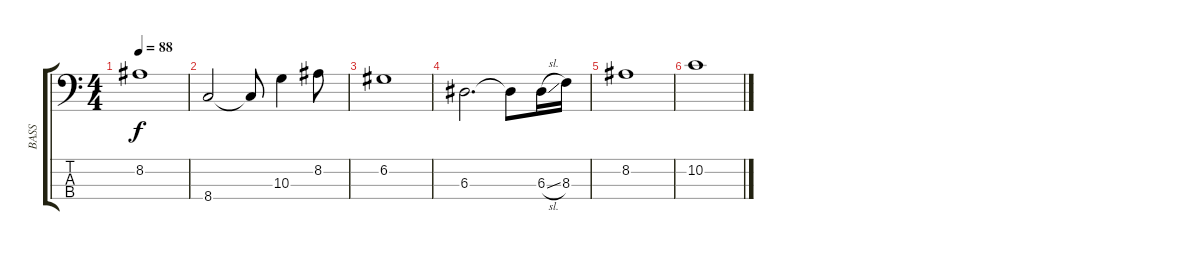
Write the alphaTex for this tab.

\track ("BASS" "BASS") {instrument electricbasspick}
\staff {score tabs}
\tuning (G2 D2 A1 E1) {hide}
\ts (4 4)
\tempo 88
\clef f4
\ks c
8.2.1{dy f} |
8.4.2 8.4{t}.8 10.3.4 8.2.8 |
6.2.1 |
6.3.2{d} 6.3{t}.8 6.3{sl}.16 8.3.16 |
8.2.1 |
10.2.1
